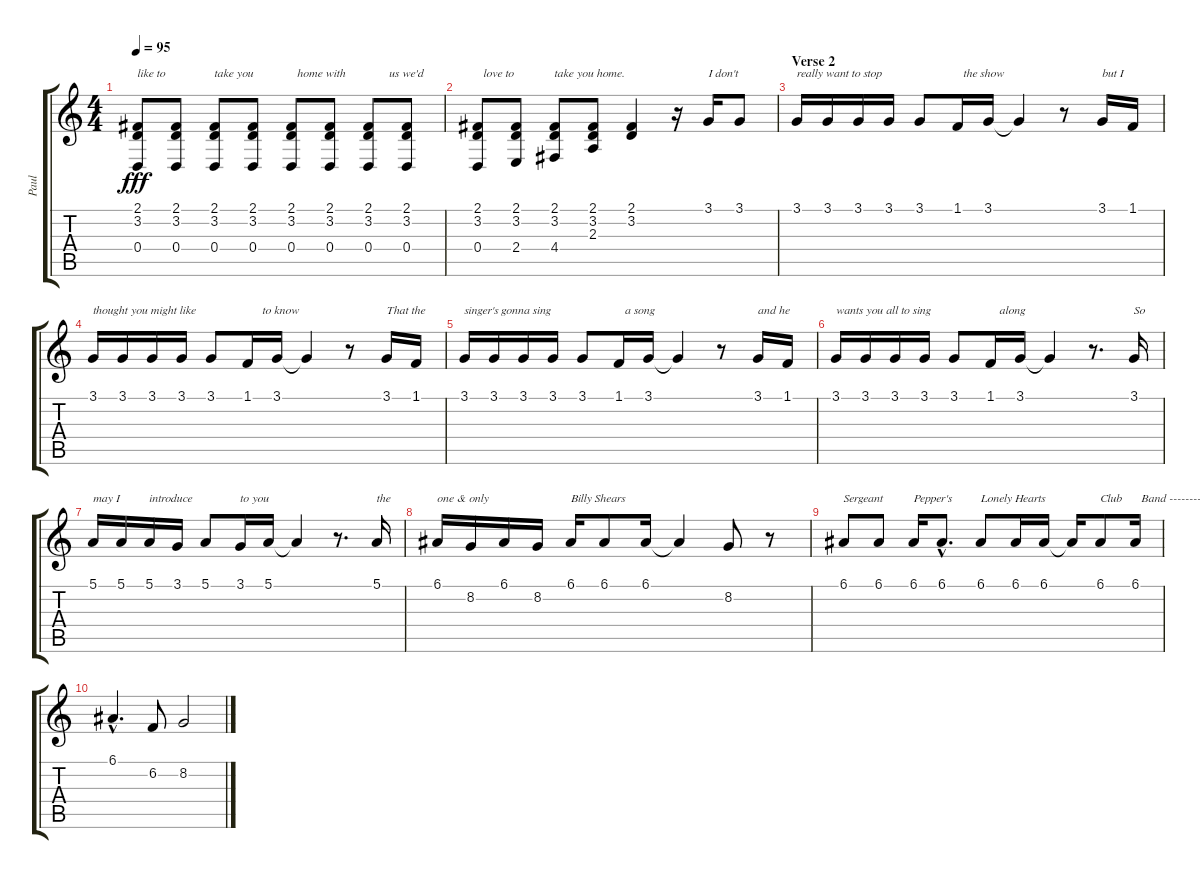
\track ("Paul" "Paul") {instrument altosax}
\staff {score tabs}
\tuning (E4 B3 G3 D3 A2 E2) {hide}
\ts (4 4)
\tempo 95
\clef g2
\ks c
(2.1 3.2 0.4).8{txt "like to" dy fff} (2.1 3.2 0.4).8 (2.1 3.2 0.4).8{txt "take you"} (2.1 3.2 0.4).8 (2.1 3.2 0.4).8{txt "  home with"} (2.1 3.2 0.4).8 (2.1 3.2 0.4).8{txt "       us we'd"} (2.1 3.2 0.4).8 |
(2.1 3.2 0.4).8{txt "  love to"} (2.1 3.2 2.4).8 (2.1 3.2 4.4).8{txt "take you home."} (2.1 3.2 2.3).8 (2.1 3.2).4 r.16 3.1.16{txt "I don't"} 3.1.8 |
\section ("" "Verse 2")
3.1.16{txt "really want to stop"} 3.1.16 3.1.16 3.1.16 3.1.8 1.1.16{txt "  the show"} 3.1.16 3.1{t}.4 r.8 3.1.16{txt "but I"} 1.1.16 |
3.1.16{txt "thought you might like"} 3.1.16 3.1.16 3.1.16 3.1.8{txt " "} 1.1.16{txt "     to know"} 3.1.16 3.1{t}.4 r.8{txt " "} 3.1.16{txt "That the"} 1.1.16 |
3.1.16{txt "singer's gonna sing"} 3.1.16 3.1.16 3.1.16 3.1.8 1.1.16{txt "  a song"} 3.1.16{txt " "} 3.1{t}.4 r.8 3.1.16{txt "and he"} 1.1.16 |
3.1.16{txt "wants you all to sing"} 3.1.16 3.1.16 3.1.16 3.1.8 1.1.16{txt "   along"} 3.1.16 3.1{t}.4 r.8{d} 3.1.16{txt "So"} |
5.1.16{txt "may I"} 5.1.16 5.1.16{txt "introduce"} 3.1.16 5.1.8 3.1.16{txt "to you"} 5.1.16 5.1{t}.4 r.8{d} 5.1.16{txt "the"} |
6.1.16{txt "one & only"} 8.2.16 6.1.16 8.2.16 6.1.16{txt "Billy Shears"} 6.1.8 6.1.16 6.1{t}.4 8.2.8 r.8 |
6.1.8{txt "Sergeant"} 6.1.8 6.1.16{txt "Pepper's"} 6.1{hac}.8{d} 6.1.8{txt "Lonely Hearts"} 6.1.16 6.1.16 6.1{t}.16 6.1.8{txt "Club"} 6.1.16{txt "  Band -----------------------"} |
6.1{hac}.4{d} 6.2.8 8.2.2
